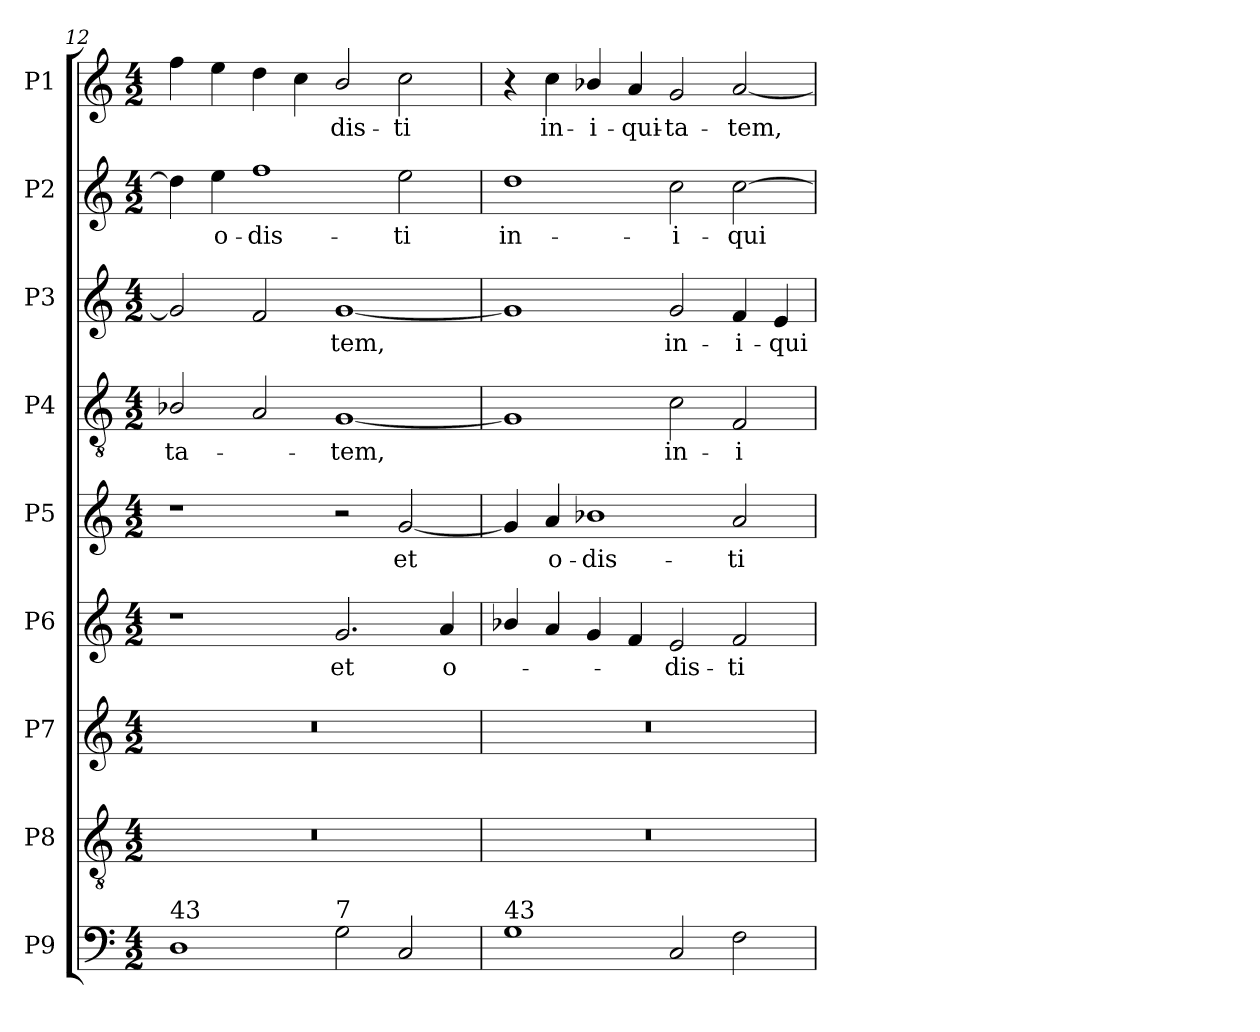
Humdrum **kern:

**kern	**kern	**kern	**kern	**text	**kern	**text	**kern	**text	**kern	**text	**kern	**text	**kern	**text
*part9	*part8	*part7	*part6	*part6	*part5	*part5	*part4	*part4	*part3	*part3	*part2	*part2	*part1	*part1
*staff9	*staff8	*staff7	*staff6	*staff6	*staff5	*staff5	*staff4	*staff4	*staff3	*staff3	*staff2	*staff2	*staff1	*staff1
*I"P9	*I"P8	*I"P7	*I"P6	*	*I"P5	*	*I"P4	*	*I"P3	*	*I"P2	*	*I"P1	*
*clefF4	*clefGv2	*clefG2	*clefG2	*	*clefG2	*	*clefGv2	*	*clefG2	*	*clefG2	*	*clefG2	*
*	*ITrd7c12	*	*	*	*	*	*ITrd7c12	*	*	*	*	*	*	*
*k[]	*k[]	*k[]	*k[]	*	*k[]	*	*k[]	*	*k[]	*	*k[]	*	*k[]	*
*C:	*C:	*C:	*C:	*	*C:	*	*C:	*	*C:	*	*C:	*	*C:	*
*M4/2	*M4/2	*M4/2	*M4/2	*	*M4/2	*	*M4/2	*	*M4/2	*	*M4/2	*	*M4/2	*
=12	=12	=12	=12	=12	=12	=12	=12	=12	=12	=12	=12	=12	=12	=12
!	!LO:N:vis=1	!LO:N:vis=1	!	!	!	!	!	!	!	!	!	!	!	!
!LO:TX:a:t=43	!	!	!	!	!	!	!	!	!	!	!	!	!	!
!	!	!	!	!	!	!	!	!LO:LY:b:color=#000000	!	!	!	!	!	!
1Di	0r	0r	1r	.	1r	.	2BB-Xi/	-ta-	2gi/]	.	4ddi\]	.	4ffi\	.
!	!	!	!	!	!	!	!	!	!	!	!	!LO:LY:b:color=#000000	!	!
.	.	.	.	.	.	.	.	.	.	.	4eei\	o-	4eei\	.
!	!	!	!	!	!	!	!	!	!	!	!	!LO:LY:b:color=#000000	!	!
.	.	.	.	.	.	.	2AAi/	.	2fi/	.	1ffi	-dis-	4ddi\	.
.	.	.	.	.	.	.	.	.	.	.	.	.	4cci\	.
!	!	!	!	!LO:LY:b:color=#000000	!	!	!	!	!	!	!	!	!	!
!	!	!	!	!	!	!	!	!LO:LY:b:color=#000000	!	!	!	!	!	!
!	!	!	!	!	!	!	!	!	!	!LO:LY:b:color=#000000	!	!	!	!
!LO:TX:a:t=7	!	!	!	!	!	!	!	!	!	!	!	!	!	!
!	!	!	!	!	!	!	!	!	!	!	!	!	!	!LO:LY:b:color=#000000
2Gi\	.	.	2.gi/	et	2r	.	[1GGi	-tem,	[1gi	-tem,	.	.	2bi/	-dis-
!	!	!	!	!	!	!LO:LY:b:color=#000000	!	!	!	!	!	!	!	!
!	!	!	!	!	!	!	!	!	!	!	!	!LO:LY:b:color=#000000	!	!
!	!	!	!	!	!	!	!	!	!	!	!	!	!	!LO:LY:b:color=#000000
2Ci/	.	.	.	.	[2gi/	et	.	.	.	.	2eei\	-ti	2cci\	-ti
!	!	!	!	!LO:LY:b:color=#000000	!	!	!	!	!	!	!	!	!	!
.	.	.	4ai/	o-	.	.	.	.	.	.	.	.	.	.
!!LO:LB:g=z
=13	=13	=13	=13	=13	=13	=13	=13	=13	=13	=13	=13	=13	=13	=13
!	!LO:N:vis=1	!LO:N:vis=1	!	!	!	!	!	!	!	!	!	!	!	!
!LO:TX:a:t=43	!	!	!	!	!	!	!	!	!	!	!	!	!	!
!	!	!	!	!	!	!	!	!	!	!	!	!LO:LY:b:color=#000000	!	!
1Gi	0r	0r	4b-Xi/	.	4gi/]	.	1GGi]	.	1gi]	.	1ddi	in-	4r	.
!	!	!	!	!	!	!LO:LY:b:color=#000000	!	!	!	!	!	!	!	!
!	!	!	!	!	!	!	!	!	!	!	!	!	!	!LO:LY:b:color=#000000
.	.	.	4ai/	.	4ai/	o-	.	.	.	.	.	.	4cci\	in-
!	!	!	!	!	!	!LO:LY:b:color=#000000	!	!	!	!	!	!	!	!
!	!	!	!	!	!	!	!	!	!	!	!	!	!	!LO:LY:b:color=#000000
.	.	.	4gi/	.	1b-Xi	-dis-	.	.	.	.	.	.	4b-Xi/	-i-
!	!	!	!	!	!	!	!	!	!	!	!	!	!	!LO:LY:b:color=#000000
.	.	.	4fi/	.	.	.	.	.	.	.	.	.	4ai/	-qui-
!	!	!	!	!LO:LY:b:color=#000000	!	!	!	!	!	!	!	!	!	!
!	!	!	!	!	!	!	!	!LO:LY:b:color=#000000	!	!	!	!	!	!
!	!	!	!	!	!	!	!	!	!	!LO:LY:b:color=#000000	!	!	!	!
!	!	!	!	!	!	!	!	!	!	!	!	!LO:LY:b:color=#000000	!	!
!	!	!	!	!	!	!	!	!	!	!	!	!	!	!LO:LY:b:color=#000000
2Ci/	.	.	2ei/	-dis-	.	.	2Ci\	in-	2gi/	in-	2cci\	-i-	2gi/	-ta-
!	!	!	!	!LO:LY:b:color=#000000	!	!	!	!	!	!	!	!	!	!
!	!	!	!	!	!	!LO:LY:b:color=#000000	!	!	!	!	!	!	!	!
!	!	!	!	!	!	!	!	!LO:LY:b:color=#000000	!	!	!	!	!	!
!	!	!	!	!	!	!	!	!	!	!LO:LY:b:color=#000000	!	!	!	!
!	!	!	!	!	!	!	!	!	!	!	!	!LO:LY:b:color=#000000	!	!
!	!	!	!	!	!	!	!	!	!	!	!	!	!	!LO:LY:b:color=#000000
2Fi\	.	.	2fi/	-ti	2ai/	-ti	2FFi/	-i-	4fi/	-i-	[2cci\	-qui-	[2ai/	-tem,
!	!	!	!	!	!	!	!	!	!	!LO:LY:b:color=#000000	!	!	!	!
.	.	.	.	.	.	.	.	.	4ei/	-qui-	.	.	.	.
=	=	=	=	=	=	=	=	=	=	=	=	=	=	=
*-	*-	*-	*-	*-	*-	*-	*-	*-	*-	*-	*-	*-	*-	*-
